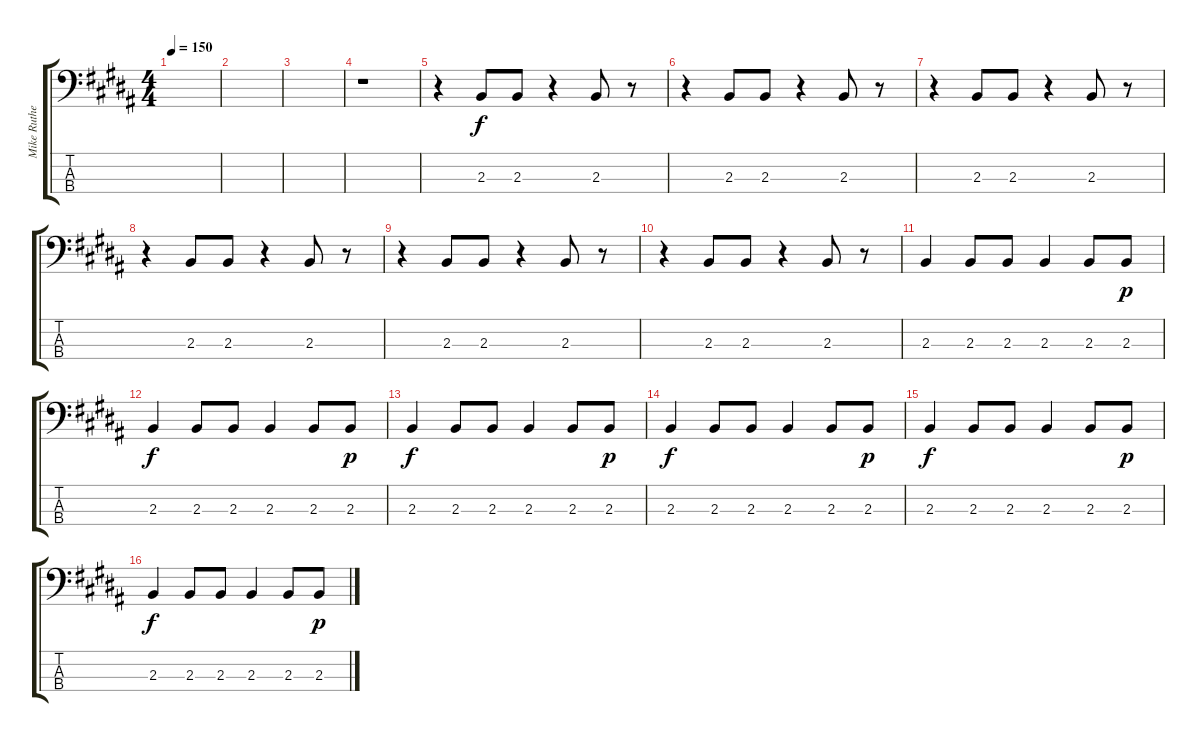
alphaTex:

\track ("Mike Rutherford [Bass]" "Mike Ruthe") {instrument electricbassfinger}
\staff {score tabs}
\tuning (G2 D2 A1 E1) {hide}
\ts (4 4)
\tempo 150
\clef f4
\ks b
|
|
|
r.1 |
r.4 2.3.8 2.3.8 r.4 2.3.8 r.8 |
r.4 2.3.8 2.3.8 r.4 2.3.8 r.8 |
r.4 2.3.8 2.3.8 r.4 2.3.8 r.8 |
r.4 2.3.8 2.3.8 r.4 2.3.8 r.8 |
r.4 2.3.8 2.3.8 r.4 2.3.8 r.8 |
r.4 2.3.8 2.3.8 r.4 2.3.8 r.8 |
2.3.4 2.3.8 2.3.8 2.3.4 2.3.8 2.3.8{dy p} |
2.3.4{dy f} 2.3.8 2.3.8 2.3.4 2.3.8 2.3.8{dy p} |
2.3.4{dy f} 2.3.8 2.3.8 2.3.4 2.3.8 2.3.8{dy p} |
2.3.4{dy f} 2.3.8 2.3.8 2.3.4 2.3.8 2.3.8{dy p} |
2.3.4{dy f} 2.3.8 2.3.8 2.3.4 2.3.8 2.3.8{dy p} |
2.3.4{dy f} 2.3.8 2.3.8 2.3.4 2.3.8 2.3.8{dy p}
